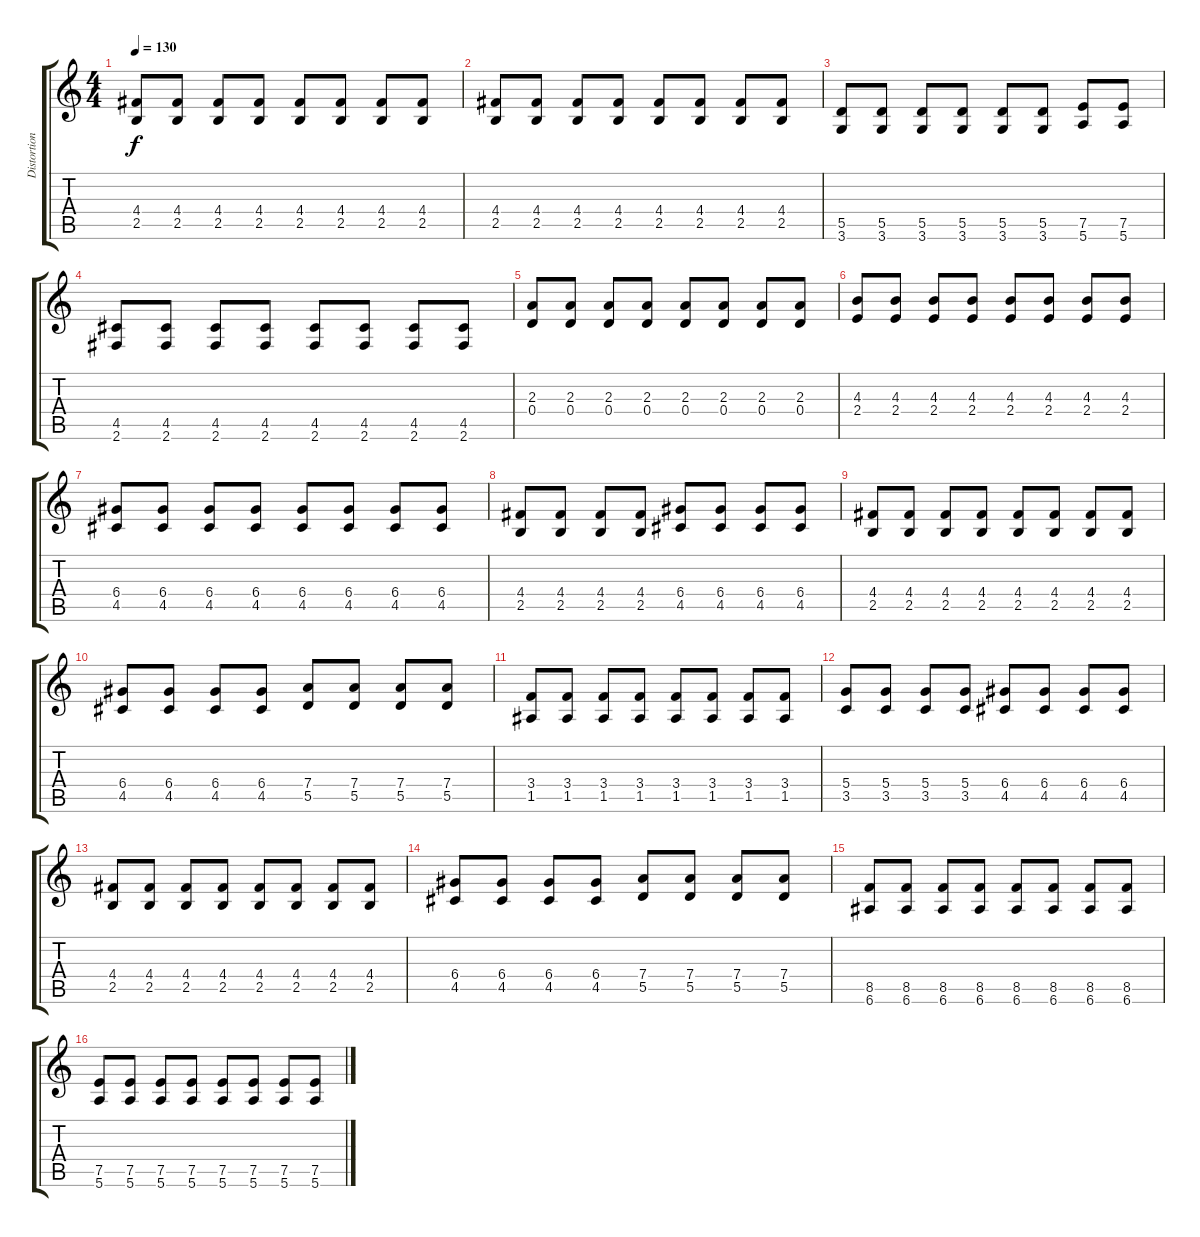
\track ("Distortion guitar 1" "Distortion") {instrument distortionguitar}
\staff {score tabs}
\tuning (E4 B3 G3 D3 A2 E2) {hide}
\ts (4 4)
\tempo 130
\clef g2
\ks c
(4.4 2.5).8{dy f} (4.4 2.5).8 (4.4 2.5).8 (4.4 2.5).8 (4.4 2.5).8 (4.4 2.5).8 (4.4 2.5).8 (4.4 2.5).8 |
(4.4 2.5).8 (4.4 2.5).8 (4.4 2.5).8 (4.4 2.5).8 (4.4 2.5).8 (4.4 2.5).8 (4.4 2.5).8 (4.4 2.5).8 |
(5.5 3.6).8 (5.5 3.6).8 (5.5 3.6).8 (5.5 3.6).8 (5.5 3.6).8 (5.5 3.6).8 (7.5 5.6).8 (7.5 5.6).8 |
(4.5 2.6).8 (4.5 2.6).8 (4.5 2.6).8 (4.5 2.6).8 (4.5 2.6).8 (4.5 2.6).8 (4.5 2.6).8 (4.5 2.6).8 |
(2.3 0.4).8 (2.3 0.4).8 (2.3 0.4).8 (2.3 0.4).8 (2.3 0.4).8 (2.3 0.4).8 (2.3 0.4).8 (2.3 0.4).8 |
(4.3 2.4).8 (4.3 2.4).8 (4.3 2.4).8 (4.3 2.4).8 (4.3 2.4).8 (4.3 2.4).8 (4.3 2.4).8 (4.3 2.4).8 |
(6.4 4.5).8 (6.4 4.5).8 (6.4 4.5).8 (6.4 4.5).8 (6.4 4.5).8 (6.4 4.5).8 (6.4 4.5).8 (6.4 4.5).8 |
(4.4 2.5).8 (4.4 2.5).8 (4.4 2.5).8 (4.4 2.5).8 (6.4 4.5).8 (6.4 4.5).8 (6.4 4.5).8 (6.4 4.5).8 |
(4.4 2.5).8 (4.4 2.5).8 (4.4 2.5).8 (4.4 2.5).8 (4.4 2.5).8 (4.4 2.5).8 (4.4 2.5).8 (4.4 2.5).8 |
(6.4 4.5).8 (6.4 4.5).8 (6.4 4.5).8 (6.4 4.5).8 (7.4 5.5).8 (7.4 5.5).8 (7.4 5.5).8 (7.4 5.5).8 |
(3.4 1.5).8 (3.4 1.5).8 (3.4 1.5).8 (3.4 1.5).8 (3.4 1.5).8 (3.4 1.5).8 (3.4 1.5).8 (3.4 1.5).8 |
(5.4 3.5).8 (5.4 3.5).8 (5.4 3.5).8 (5.4 3.5).8 (6.4 4.5).8 (6.4 4.5).8 (6.4 4.5).8 (6.4 4.5).8 |
(4.4 2.5).8 (4.4 2.5).8 (4.4 2.5).8 (4.4 2.5).8 (4.4 2.5).8 (4.4 2.5).8 (4.4 2.5).8 (4.4 2.5).8 |
(6.4 4.5).8 (6.4 4.5).8 (6.4 4.5).8 (6.4 4.5).8 (7.4 5.5).8 (7.4 5.5).8 (7.4 5.5).8 (7.4 5.5).8 |
(8.5 6.6).8 (8.5 6.6).8 (8.5 6.6).8 (8.5 6.6).8 (8.5 6.6).8 (8.5 6.6).8 (8.5 6.6).8 (8.5 6.6).8 |
(7.5 5.6).8 (7.5 5.6).8 (7.5 5.6).8 (7.5 5.6).8 (7.5 5.6).8 (7.5 5.6).8 (7.5 5.6).8 (7.5 5.6).8
